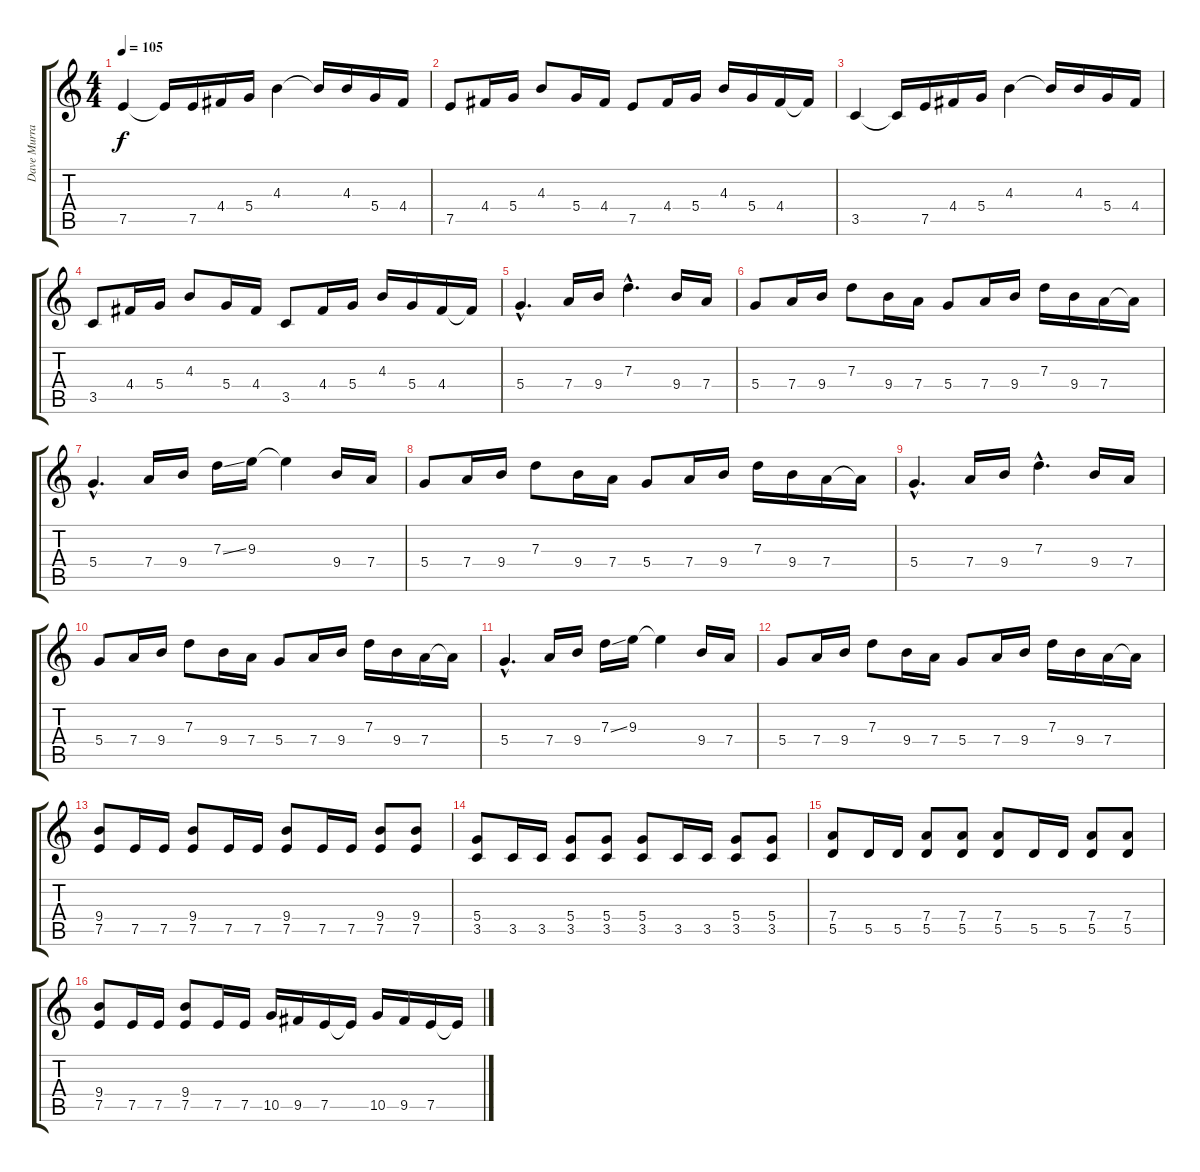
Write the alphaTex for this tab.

\track ("Dave Murray" "Dave Murra") {instrument distortionguitar}
\staff {score tabs}
\tuning (E4 B3 G3 D3 A2 E2) {hide}
\ts (4 4)
\tempo 105
\clef g2
\ks c
7.5.4{dy f} 7.5{t}.16 7.5.16 4.4.16 5.4.16 4.3.4 4.3{t}.16 4.3.16 5.4.16 4.4.16 |
7.5.8 4.4.16 5.4.16 4.3.8 5.4.16 4.4.16 7.5.8 4.4.16 5.4.16 4.3.16 5.4.16 4.4.16 4.4{t}.16 |
3.5.4 3.5{t}.16 7.5.16 4.4.16 5.4.16 4.3.4 4.3{t}.16 4.3.16 5.4.16 4.4.16 |
3.5.8 4.4.16 5.4.16 4.3.8 5.4.16 4.4.16 3.5.8 4.4.16 5.4.16 4.3.16 5.4.16 4.4.16 4.4{t}.16 |
5.4{hac}.4{d} 7.4.16 9.4.16 7.3{hac}.4{d} 9.4.16 7.4.16 |
5.4.8 7.4.16 9.4.16 7.3.8 9.4.16 7.4.16 5.4.8 7.4.16 9.4.16 7.3.16 9.4.16 7.4.16 7.4{t}.16 |
5.4{hac}.4{d} 7.4.16 9.4.16 7.3{ss}.16 9.3.16 9.3{t}.4 9.4.16 7.4.16 |
5.4.8 7.4.16 9.4.16 7.3.8 9.4.16 7.4.16 5.4.8 7.4.16 9.4.16 7.3.16 9.4.16 7.4.16 7.4{t}.16 |
5.4{hac}.4{d} 7.4.16 9.4.16 7.3{hac}.4{d} 9.4.16 7.4.16 |
5.4.8 7.4.16 9.4.16 7.3.8 9.4.16 7.4.16 5.4.8 7.4.16 9.4.16 7.3.16 9.4.16 7.4.16 7.4{t}.16 |
5.4{hac}.4{d} 7.4.16 9.4.16 7.3{ss}.16 9.3.16 9.3{t}.4 9.4.16 7.4.16 |
5.4.8 7.4.16 9.4.16 7.3.8 9.4.16 7.4.16 5.4.8 7.4.16 9.4.16 7.3.16 9.4.16 7.4.16 7.4{t}.16 |
(9.4 7.5).8 7.5.16 7.5.16 (9.4 7.5).8 7.5.16 7.5.16 (9.4 7.5).8 7.5.16 7.5.16 (9.4 7.5).8 (9.4 7.5).8 |
(5.4 3.5).8 3.5.16 3.5.16 (5.4 3.5).8 (5.4 3.5).8 (5.4 3.5).8 3.5.16 3.5.16 (5.4 3.5).8 (5.4 3.5).8 |
(7.4 5.5).8 5.5.16 5.5.16 (7.4 5.5).8 (7.4 5.5).8 (7.4 5.5).8 5.5.16 5.5.16 (7.4 5.5).8 (7.4 5.5).8 |
(9.4 7.5).8 7.5.16 7.5.16 (9.4 7.5).8 7.5.16 7.5.16 10.5.16 9.5.16 7.5.16 7.5{t}.16 10.5.16 9.5.16 7.5.16 7.5{t}.16
